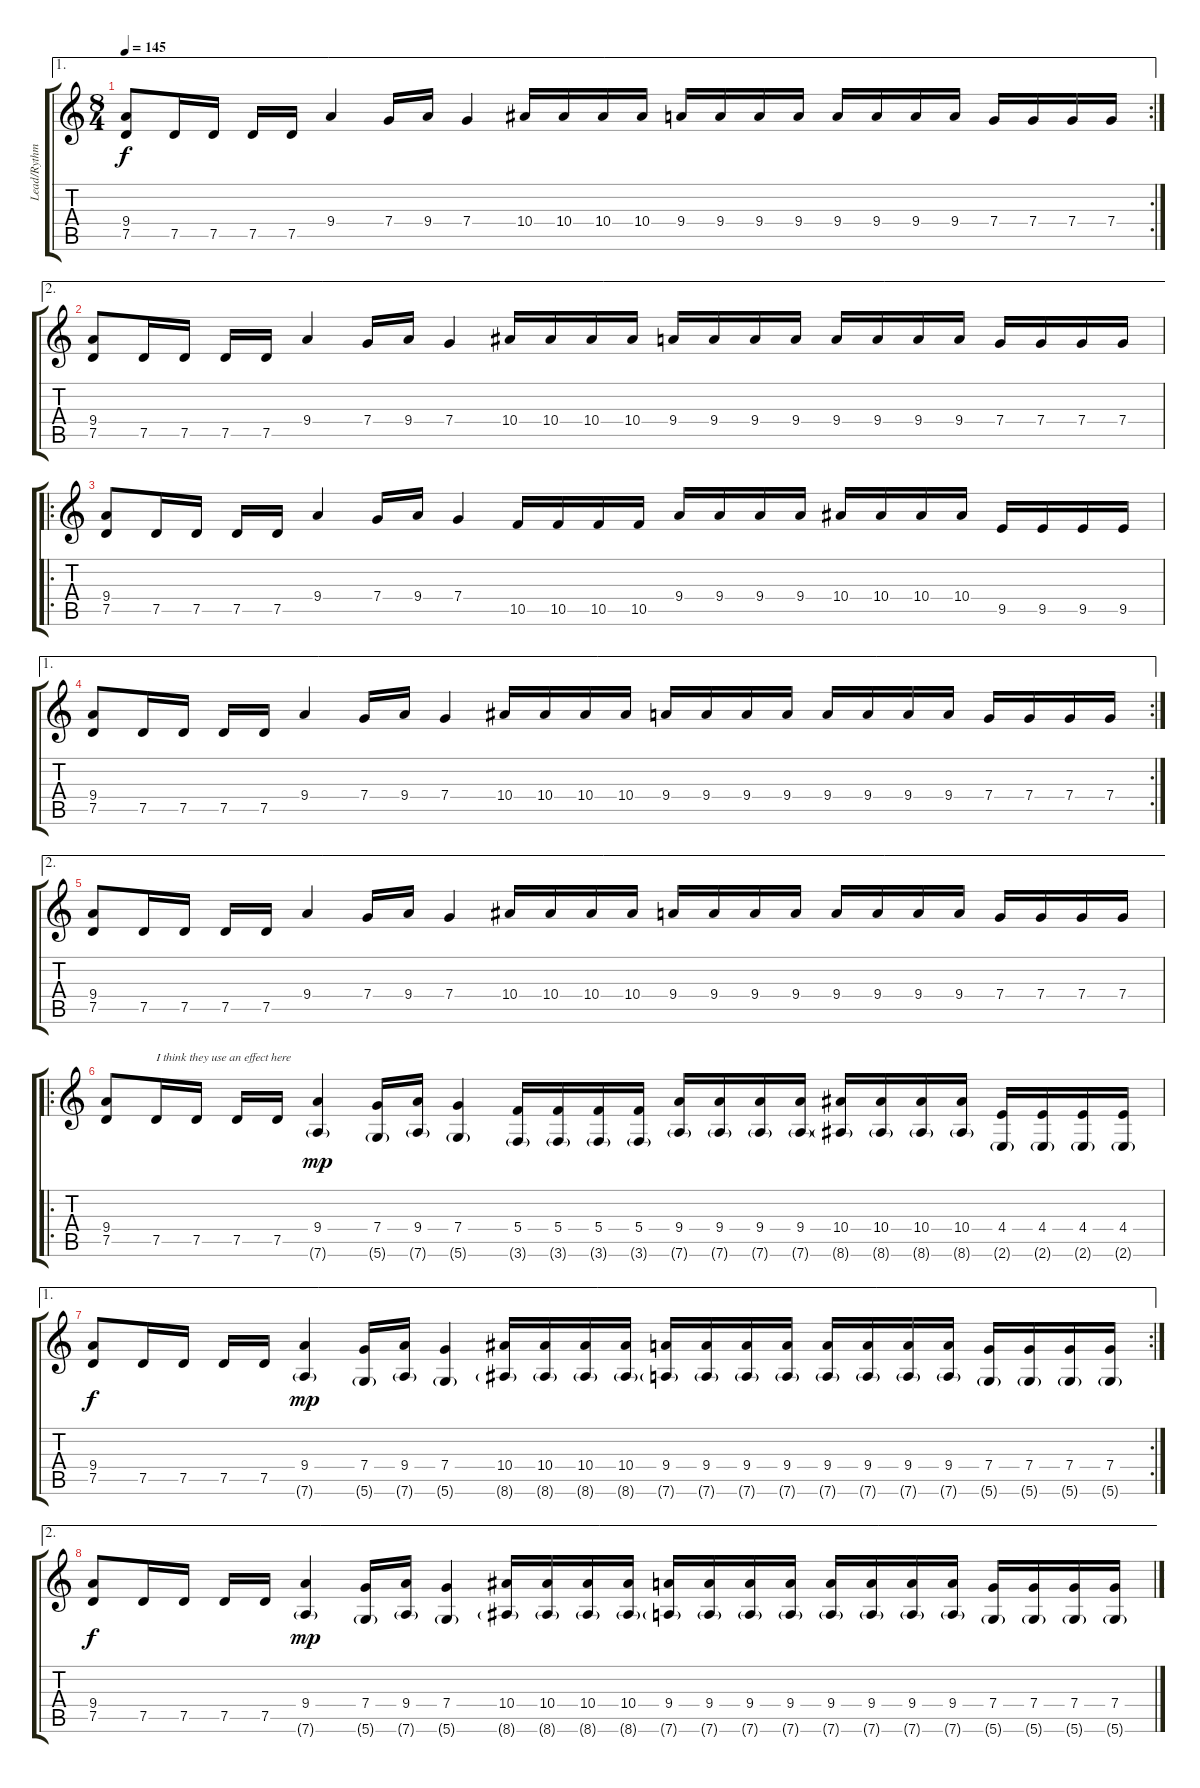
\track ("Lead/Rythm Guitar" "Lead/Rythm") {instrument distortionguitar}
\staff {score tabs}
\tuning (D4 A3 F3 C3 G2 D2) {hide}
\ae 1
\rc 2
\ts (8 4)
\tempo 145
\clef g2
\ks c
(9.4 7.5).8{dy f} 7.5.16 7.5.16 7.5.16 7.5.16 9.4.4 7.4.16 9.4.16 7.4.4 10.4.16 10.4.16 10.4.16 10.4.16 9.4.16 9.4.16 9.4.16 9.4.16 9.4.16 9.4.16 9.4.16 9.4.16 7.4.16 7.4.16 7.4.16 7.4.16 |
\ae 2
(9.4 7.5).8 7.5.16 7.5.16 7.5.16 7.5.16 9.4.4 7.4.16 9.4.16 7.4.4 10.4.16 10.4.16 10.4.16 10.4.16 9.4.16 9.4.16 9.4.16 9.4.16 9.4.16 9.4.16 9.4.16 9.4.16 7.4.16 7.4.16 7.4.16 7.4.16 |
\ro
(9.4 7.5).8 7.5.16 7.5.16 7.5.16 7.5.16 9.4.4 7.4.16 9.4.16 7.4.4 10.5.16 10.5.16 10.5.16 10.5.16 9.4.16 9.4.16 9.4.16 9.4.16 10.4.16 10.4.16 10.4.16 10.4.16 9.5.16 9.5.16 9.5.16 9.5.16 |
\ae 1
\rc 2
(9.4 7.5).8 7.5.16 7.5.16 7.5.16 7.5.16 9.4.4 7.4.16 9.4.16 7.4.4 10.4.16 10.4.16 10.4.16 10.4.16 9.4.16 9.4.16 9.4.16 9.4.16 9.4.16 9.4.16 9.4.16 9.4.16 7.4.16 7.4.16 7.4.16 7.4.16 |
\ae 2
(9.4 7.5).8 7.5.16 7.5.16 7.5.16 7.5.16 9.4.4 7.4.16 9.4.16 7.4.4 10.4.16 10.4.16 10.4.16 10.4.16 9.4.16 9.4.16 9.4.16 9.4.16 9.4.16 9.4.16 9.4.16 9.4.16 7.4.16 7.4.16 7.4.16 7.4.16 |
\ro
(9.4 7.5).8 7.5.16{txt "I think they use an effect here "} 7.5.16 7.5.16 7.5.16 (9.4 7.6{g}).4{dy mp} (7.4 5.6{g}).16 (9.4 7.6{g}).16 (7.4 5.6{g}).4 (5.4 3.6{g}).16 (5.4 3.6{g}).16 (5.4 3.6{g}).16 (5.4 3.6{g}).16 (9.4 7.6{g}).16 (9.4 7.6{g}).16 (9.4 7.6{g}).16 (9.4 7.6{g}).16 (10.4 8.6{g}).16 (10.4 8.6{g}).16 (10.4 8.6{g}).16 (10.4 8.6{g}).16 (4.4 2.6{g}).16 (4.4 2.6{g}).16 (4.4 2.6{g}).16 (4.4 2.6{g}).16 |
\ae 1
\rc 2
(9.4 7.5).8{dy f} 7.5.16 7.5.16 7.5.16 7.5.16 (9.4 7.6{g}).4{dy mp} (7.4 5.6{g}).16 (9.4 7.6{g}).16 (7.4 5.6{g}).4 (10.4 8.6{g}).16 (10.4 8.6{g}).16 (10.4 8.6{g}).16 (10.4 8.6{g}).16 (9.4 7.6{g}).16 (9.4 7.6{g}).16 (9.4 7.6{g}).16 (9.4 7.6{g}).16 (9.4 7.6{g}).16 (9.4 7.6{g}).16 (9.4 7.6{g}).16 (9.4 7.6{g}).16 (7.4 5.6{g}).16 (7.4 5.6{g}).16 (7.4 5.6{g}).16 (7.4 5.6{g}).16 |
\ae 2
(9.4 7.5).8{dy f} 7.5.16 7.5.16 7.5.16 7.5.16 (9.4 7.6{g}).4{dy mp} (7.4 5.6{g}).16 (9.4 7.6{g}).16 (7.4 5.6{g}).4 (10.4 8.6{g}).16 (10.4 8.6{g}).16 (10.4 8.6{g}).16 (10.4 8.6{g}).16 (9.4 7.6{g}).16 (9.4 7.6{g}).16 (9.4 7.6{g}).16 (9.4 7.6{g}).16 (9.4 7.6{g}).16 (9.4 7.6{g}).16 (9.4 7.6{g}).16 (9.4 7.6{g}).16 (7.4 5.6{g}).16 (7.4 5.6{g}).16 (7.4 5.6{g}).16 (7.4 5.6{g}).16
